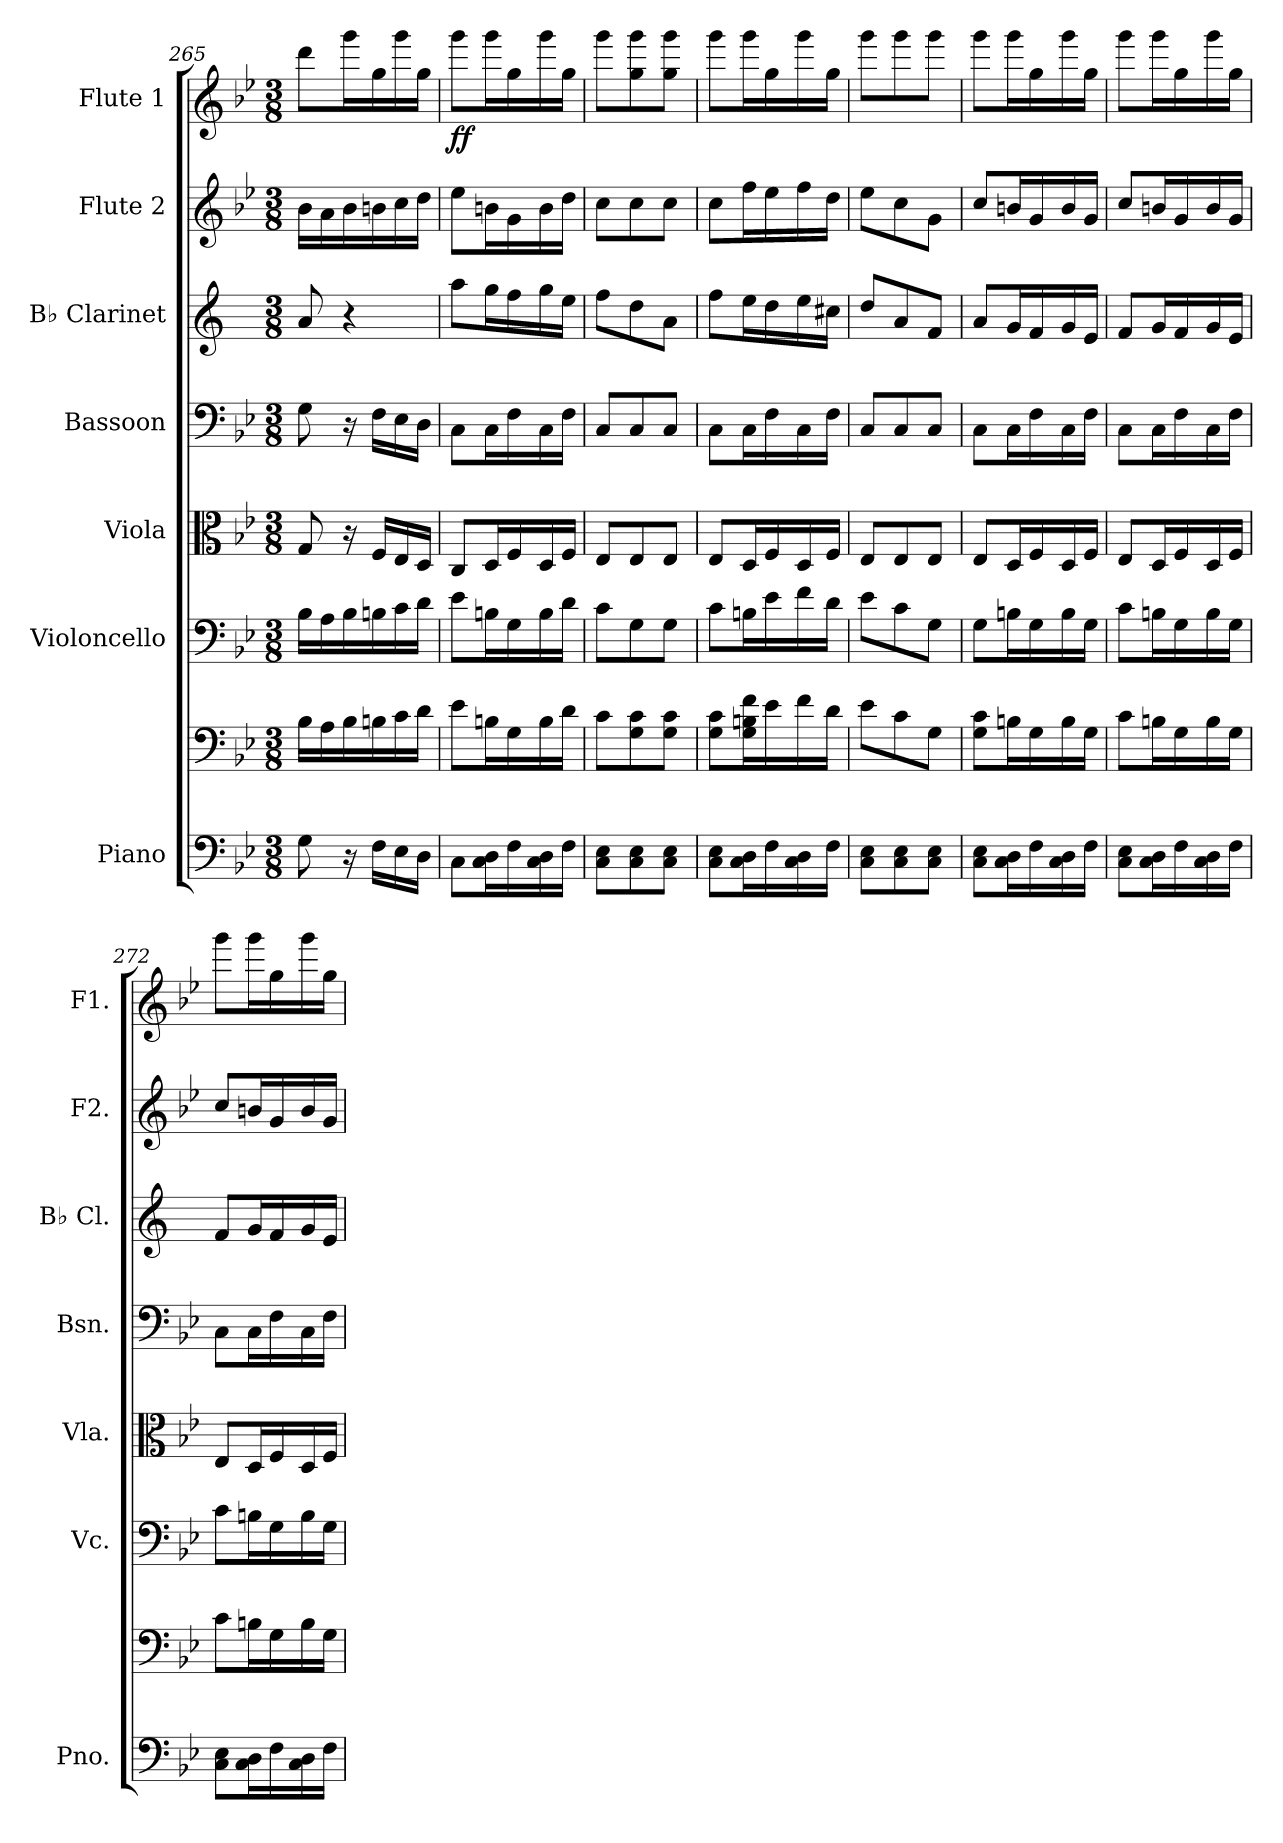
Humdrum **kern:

**kern	**kern	**kern	**kern	**kern	**kern	**kern	**kern	**dynam
*part7	*part7	*part6	*part5	*part4	*part3	*part2	*part1	*part1
*staff8	*staff7	*staff6	*staff5	*staff4	*staff3	*staff2	*staff1	*staff1
*I"Piano	*	*I"Violoncello	*I"Viola	*I"Bassoon	*I"B♭ Clarinet	*I"Flute 2	*I"Flute 1	*
*I'Pno.	*	*I'Vc.	*I'Vla.	*I'Bsn.	*I'B♭ Cl.	*I'F2.	*I'F1.	*
*clefF4	*clefF4	*clefF4	*clefC3	*clefF4	*clefG2	*clefG2	*clefG2	*
*	*	*	*	*	*ITrd1c2	*	*	*
*k[b-e-]	*k[b-e-]	*k[b-e-]	*k[b-e-]	*k[b-e-]	*k[b-e-]	*k[b-e-]	*k[b-e-]	*
*M3/8	*M3/8	*M3/8	*M3/8	*M3/8	*M3/8	*M3/8	*M3/8	*
=265	=265	=265	=265	=265	=265	=265	=265	=265
8G\	16B-\LL	16B-\LL	8G/	8G\	8g/	16b-\LL	8ddd\L	.
.	16A\	16A\	.	.	.	16a\	.	.
16r	16B-\	16B-\	16r	16r	4r	16b-\	16ggg\L	.
16F\LL	16Bn\	16Bn\	16F/LL	16F\LL	.	16bn\	16gg\	.
16E-\	16c\	16c\	16E-/	16E-\	.	16cc\	16ggg\	.
16D\JJ	16d\JJ	16d\JJ	16D/JJ	16D\JJ	.	16dd\JJ	16gg\JJ	.
=266	=266	=266	=266	=266	=266	=266	=266	=266
!	!	!	!	!	!	!	!	!LO:DY:b
8C\L	8e-\L	8e-\L	8C/L	8C\L	8gg\L	8ee-\L	8ggg\L	ff
16C\ 16D\L	16Bn\L	16Bn\L	16D/L	16C\L	16ff\L	16bn\L	16ggg\L	.
16F\	16G\	16G\	16F/	16F\	16ee-\	16g\	16gg\	.
16C\ 16D\	16B\	16B\	16D/	16C\	16ff\	16b\	16ggg\	.
16F\JJ	16d\JJ	16d\JJ	16F/JJ	16F\JJ	16dd\JJ	16dd\JJ	16gg\JJ	.
=267	=267	=267	=267	=267	=267	=267	=267	=267
8C\ 8E-\L	8c\L	8c\L	8E-/L	8C/L	8ee-\L	8cc\L	8ggg\L	.
8C\ 8E-\	8G\ 8c\	8G\	8E-/	8C/	8cc\	8cc\	8gg\ 8ggg\	.
8C\ 8E-\J	8G\ 8c\J	8G\J	8E-/J	8C/J	8g\J	8cc\J	8gg\ 8ggg\J	.
=268	=268	=268	=268	=268	=268	=268	=268	=268
8C\ 8E-\L	8G\ 8c\L	8c\L	8E-/L	8C\L	8ee-\L	8cc\L	8ggg\L	.
16C\ 16D\L	16G\ 16Bn\ 16f\L	16Bn\L	16D/L	16C\L	16dd\L	16ff\L	16ggg\L	.
16F\	16e-\	16e-\	16F/	16F\	16cc\	16ee-\	16gg\	.
16C\ 16D\	16f\	16f\	16D/	16C\	16dd\	16ff\	16ggg\	.
16F\JJ	16d\JJ	16d\JJ	16F/JJ	16F\JJ	16bn\JJ	16dd\JJ	16gg\JJ	.
=269	=269	=269	=269	=269	=269	=269	=269	=269
8C\ 8E-\L	8e-\L	8e-\L	8E-/L	8C/L	8cc/L	8ee-\L	8ggg\L	.
8C\ 8E-\	8c\	8c\	8E-/	8C/	8g/	8cc\	8ggg\	.
8C\ 8E-\J	8G\J	8G\J	8E-/J	8C/J	8e-/J	8g\J	8ggg\J	.
=270	=270	=270	=270	=270	=270	=270	=270	=270
8C\ 8E-\L	8G\ 8c\L	8G\L	8E-/L	8C\L	8g/L	8cc/L	8ggg\L	.
16C\ 16D\L	16Bn\L	16Bn\L	16D/L	16C\L	16f/L	16bn/L	16ggg\L	.
16F\	16G\	16G\	16F/	16F\	16e-/	16g/	16gg\	.
16C\ 16D\	16B\	16B\	16D/	16C\	16f/	16b/	16ggg\	.
16F\JJ	16G\JJ	16G\JJ	16F/JJ	16F\JJ	16d/JJ	16g/JJ	16gg\JJ	.
=271	=271	=271	=271	=271	=271	=271	=271	=271
8C\ 8E-\L	8c\L	8c\L	8E-/L	8C\L	8e-/L	8cc/L	8ggg\L	.
16C\ 16D\L	16Bn\L	16Bn\L	16D/L	16C\L	16f/L	16bn/L	16ggg\L	.
16F\	16G\	16G\	16F/	16F\	16e-/	16g/	16gg\	.
16C\ 16D\	16B\	16B\	16D/	16C\	16f/	16b/	16ggg\	.
16F\JJ	16G\JJ	16G\JJ	16F/JJ	16F\JJ	16d/JJ	16g/JJ	16gg\JJ	.
=272	=272	=272	=272	=272	=272	=272	=272	=272
8C\ 8E-\L	8c\L	8c\L	8E-/L	8C\L	8e-/L	8cc/L	8ggg\L	.
16C\ 16D\L	16Bn\L	16Bn\L	16D/L	16C\L	16f/L	16bn/L	16ggg\L	.
16F\	16G\	16G\	16F/	16F\	16e-/	16g/	16gg\	.
16C\ 16D\	16B\	16B\	16D/	16C\	16f/	16b/	16ggg\	.
16F\JJ	16G\JJ	16G\JJ	16F/JJ	16F\JJ	16d/JJ	16g/JJ	16gg\JJ	.
=	=	=	=	=	=	=	=	=
*-	*-	*-	*-	*-	*-	*-	*-	*-
